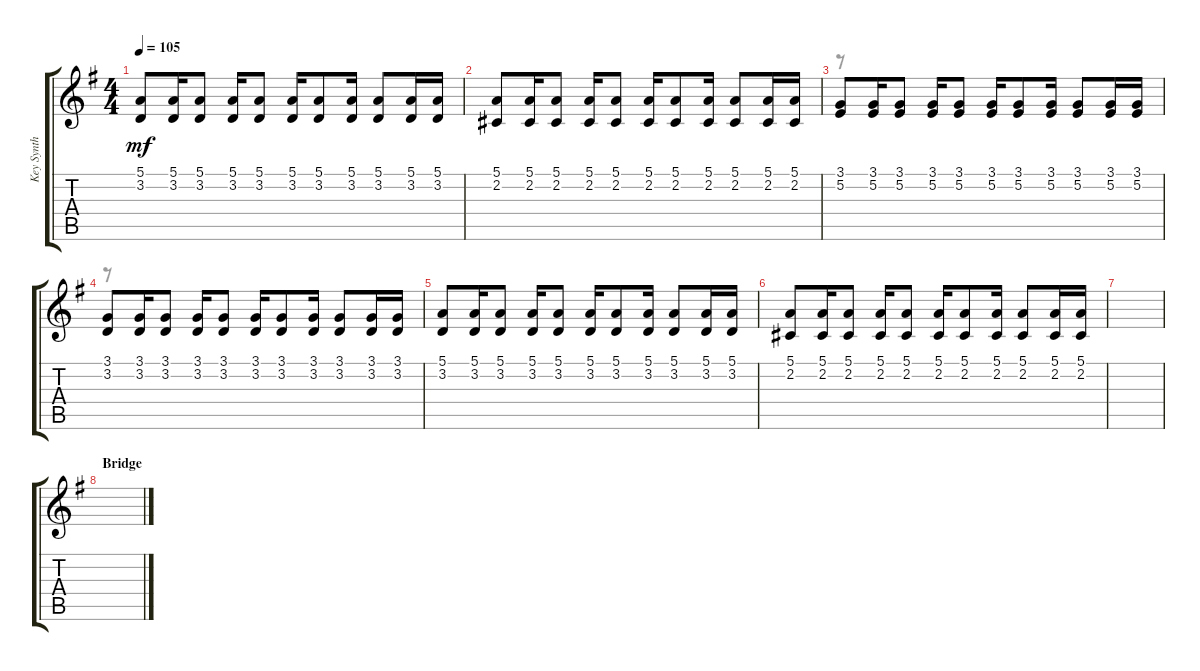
\track ("Key Synth" "Key Synth") {instrument electricpiano2}
\staff {score tabs}
\tuning (E4 B3 G3 D3 A2 E2) {hide}
\voice
\ts (4 4)
\tempo 105
\clef g2
\ks eminor
(5.1 3.2).8{dy mf} (5.1 3.2).16 (5.1 3.2).8 (5.1 3.2).16 (5.1 3.2).8 (5.1 3.2).16 (5.1 3.2).8 (5.1 3.2).16 (5.1 3.2).8 (5.1 3.2).16 (5.1 3.2).16 |
(5.1 2.2).8 (5.1 2.2).16 (5.1 2.2).8 (5.1 2.2).16 (5.1 2.2).8 (5.1 2.2).16 (5.1 2.2).8 (5.1 2.2).16 (5.1 2.2).8 (5.1 2.2).16 (5.1 2.2).16 |
(3.1 5.2).8 (3.1 5.2).16 (3.1 5.2).8 (3.1 5.2).16 (3.1 5.2).8 (3.1 5.2).16 (3.1 5.2).8 (3.1 5.2).16 (3.1 5.2).8 (3.1 5.2).16 (3.1 5.2).16 |
(3.1 3.2).8 (3.1 3.2).16 (3.1 3.2).8 (3.1 3.2).16 (3.1 3.2).8 (3.1 3.2).16 (3.1 3.2).8 (3.1 3.2).16 (3.1 3.2).8 (3.1 3.2).16 (3.1 3.2).16 |
(5.1 3.2).8 (5.1 3.2).16 (5.1 3.2).8 (5.1 3.2).16 (5.1 3.2).8 (5.1 3.2).16 (5.1 3.2).8 (5.1 3.2).16 (5.1 3.2).8 (5.1 3.2).16 (5.1 3.2).16 |
(5.1 2.2).8 (5.1 2.2).16 (5.1 2.2).8 (5.1 2.2).16 (5.1 2.2).8 (5.1 2.2).16 (5.1 2.2).8 (5.1 2.2).16 (5.1 2.2).8 (5.1 2.2).16 (5.1 2.2).16 |
|
\section ("" "Bridge")
|
|
|
|
|
|
|
|
\voice
\clef g2
\ottava regular
\simile none
\ks eminor
|
|
r.8 |
r.8 |
|
|
|
|
|
|
|
|
|
|
|
